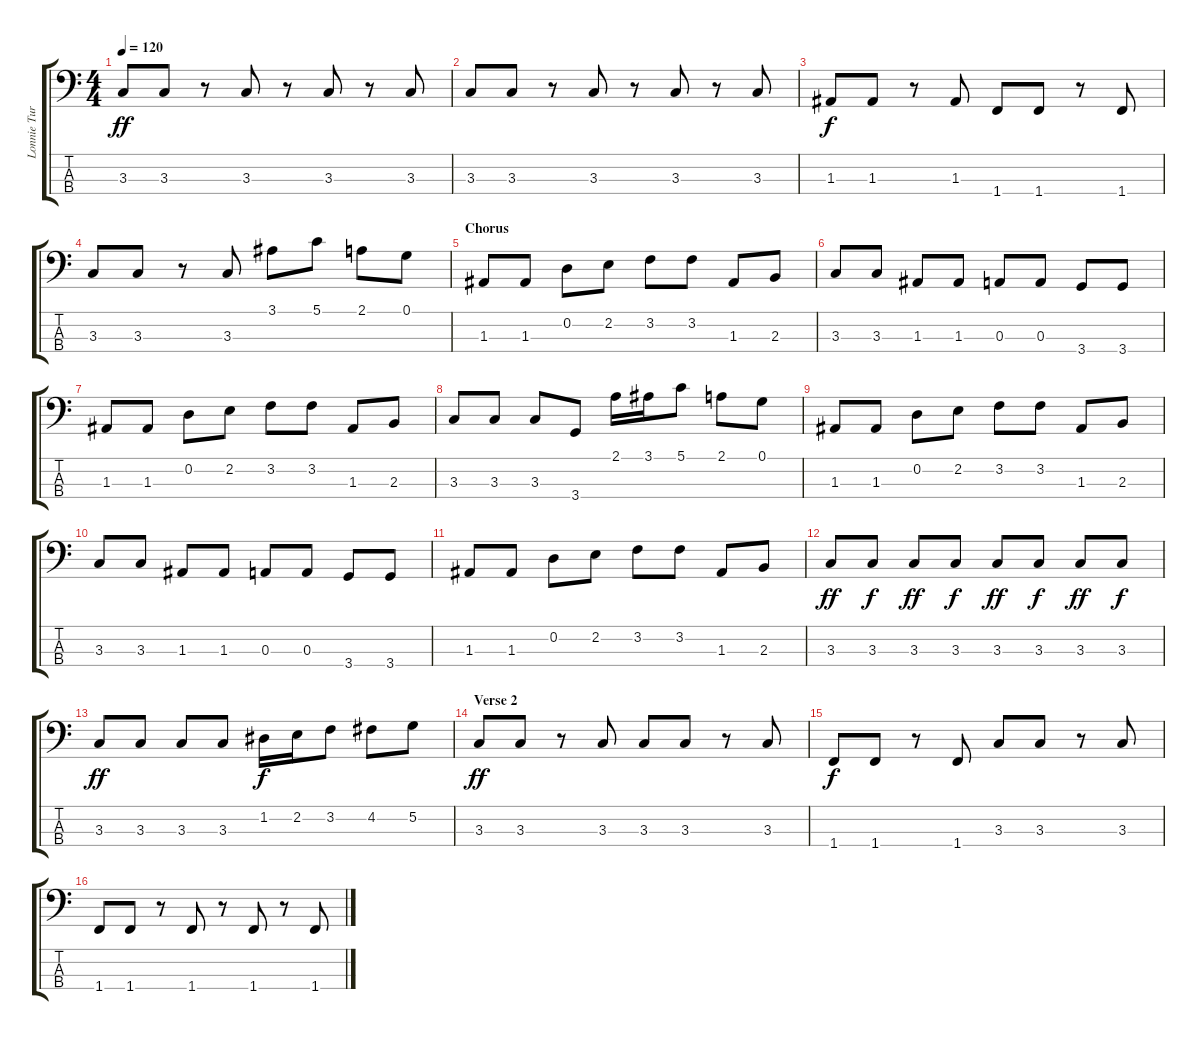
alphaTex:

\track ("Lonnie Turner" "Lonnie Tur") {instrument electricbasspick}
\staff {score tabs}
\tuning (G2 D2 A1 E1) {hide}
\ts (4 4)
\tempo 120
\clef f4
\ks c
3.3.8{dy ff} 3.3.8 r.8 3.3.8 r.8 3.3.8 r.8 3.3.8 |
3.3.8 3.3.8 r.8 3.3.8 r.8 3.3.8 r.8 3.3.8 |
1.3.8{dy f} 1.3.8 r.8 1.3.8 1.4.8 1.4.8 r.8 1.4.8 |
3.3.8 3.3.8 r.8 3.3.8 3.1.8 5.1.8 2.1.8 0.1.8 |
\section ("" "Chorus")
1.3.8 1.3.8 0.2.8 2.2.8 3.2.8 3.2.8 1.3.8 2.3.8 |
3.3.8 3.3.8 1.3.8 1.3.8 0.3.8 0.3.8 3.4.8 3.4.8 |
1.3.8 1.3.8 0.2.8 2.2.8 3.2.8 3.2.8 1.3.8 2.3.8 |
3.3.8 3.3.8 3.3.8 3.4.8 2.1.16 3.1.16 5.1.8 2.1.8 0.1.8 |
1.3.8 1.3.8 0.2.8 2.2.8 3.2.8 3.2.8 1.3.8 2.3.8 |
3.3.8 3.3.8 1.3.8 1.3.8 0.3.8 0.3.8 3.4.8 3.4.8 |
1.3.8 1.3.8 0.2.8 2.2.8 3.2.8 3.2.8 1.3.8 2.3.8 |
3.3.8{dy ff} 3.3.8{dy f} 3.3.8{dy ff} 3.3.8{dy f} 3.3.8{dy ff} 3.3.8{dy f} 3.3.8{dy ff} 3.3.8{dy f} |
3.3.8{dy ff} 3.3.8 3.3.8 3.3.8 1.2.16{dy f} 2.2.16 3.2.8 4.2.8 5.2.8 |
\section ("" "Verse 2")
3.3.8{dy ff} 3.3.8 r.8 3.3.8 3.3.8 3.3.8 r.8 3.3.8 |
1.4.8{dy f} 1.4.8 r.8 1.4.8 3.3.8 3.3.8 r.8 3.3.8 |
1.4.8 1.4.8 r.8 1.4.8 r.8 1.4.8 r.8 1.4.8
